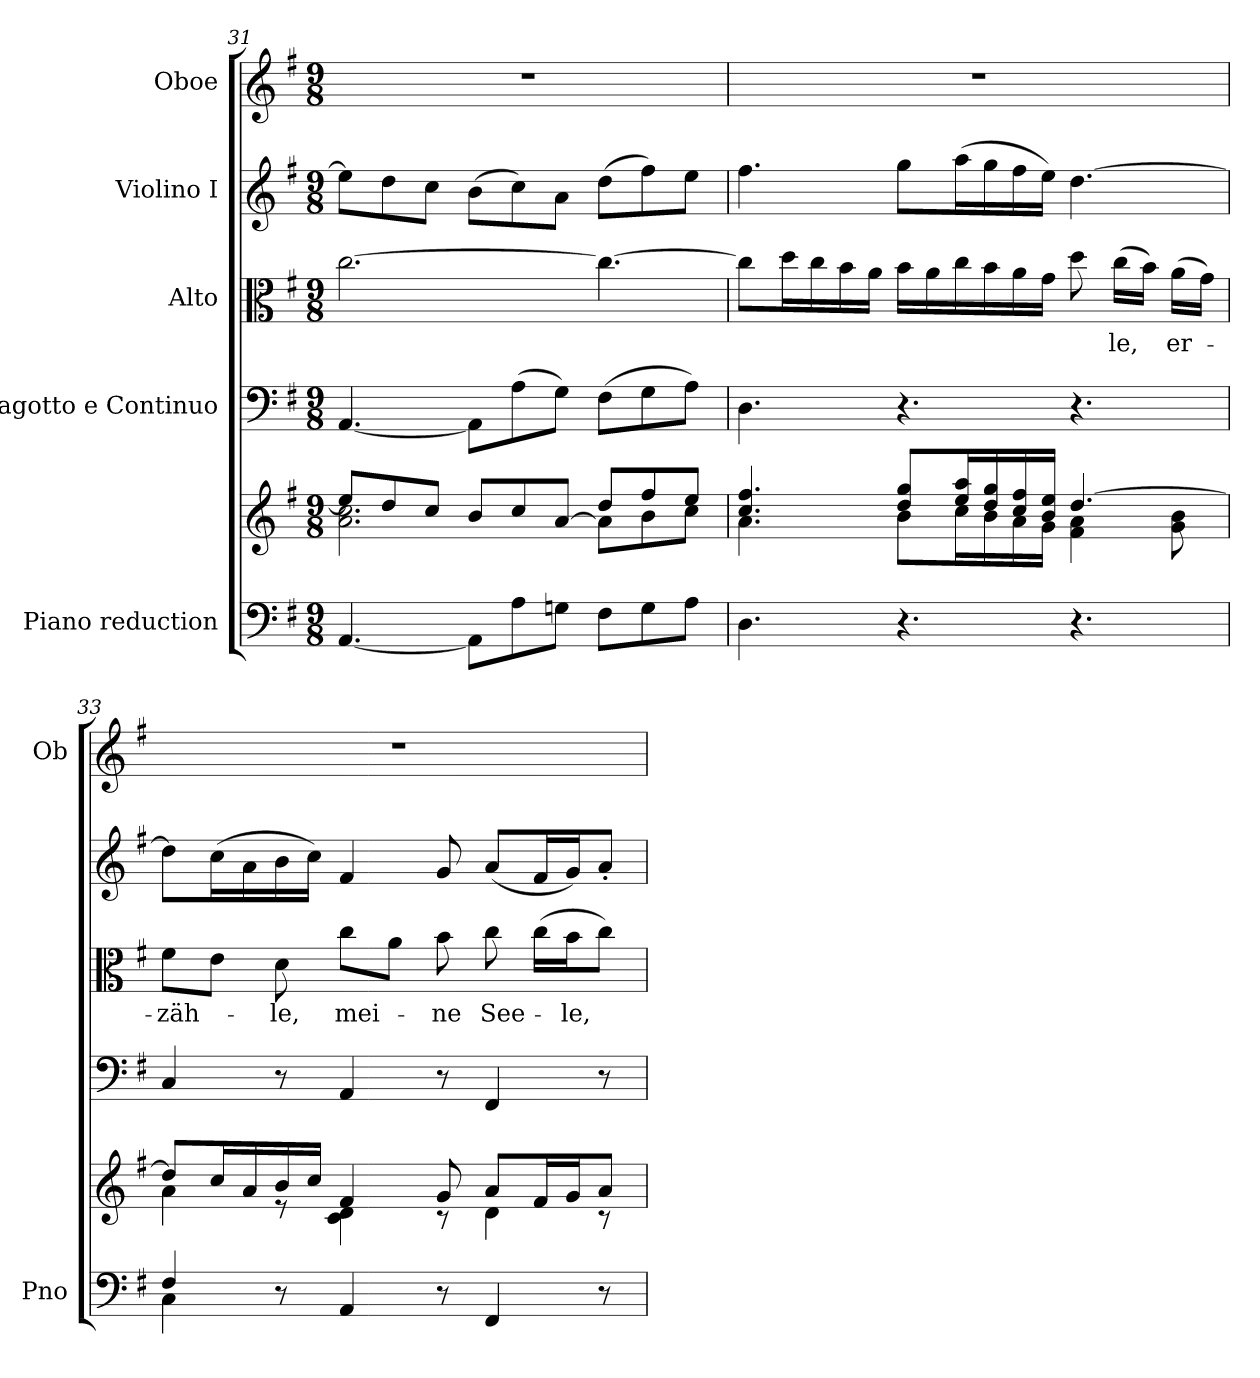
**kern	**kern	**kern	**kern	**text	**kern	**kern
*part5	*part5	*part4	*part3	*part3	*part2	*part1
*staff6	*staff5	*staff4	*staff3	*staff3	*staff2	*staff1
*I"Piano reduction	*	*I"Fagotto e Continuo	*I"Alto	*	*I"Violino I	*I"Oboe
*I'Pno	*	*	*	*	*	*I'Ob
*clefF4	*clefG2	*clefF4	*clefC3	*	*clefG2	*clefG2
*k[f#]	*k[f#]	*k[f#]	*k[f#]	*	*k[f#]	*k[f#]
*M9/8	*M9/8	*M9/8	*M9/8	*	*M9/8	*M9/8
=31	=31	=31	=31	=31	=31	=31
*	*^	*	*	*	*	*
[4.AA/	8ee/L]	2.a\ 2.cc\	[4.AA/	[2.cc\	.	8ee\L]	8%9r
.	8dd/	.	.	.	.	8dd\	.
.	8cc/J	.	.	.	.	8cc\J	.
8AA\L]	8b/L	.	8AA\L]	.	.	(8b\L	.
8A\	8cc/	.	(8A\	.	.	8cc\)	.
8Gn\J	[<8a/J	.	8G\J)	.	.	8a\J	.
8F#\L	8dd/L	8a\L]	(8F#\L	4.cc\_	.	(8dd\L	.
8G\	8ff#/	8b\	8G\	.	.	8ff#\)	.
8A\J	8ee/J	8cc\J	8A\J)	.	.	8ee\J	.
=32	=32	=32	=32	=32	=32	=32	=32
4.D\	4.cc/ 4.ff#/	4.a\	4.D\	8cc\L]	.	4.ff#\	8%9r
.	.	.	.	16dd\L	.	.	.
.	.	.	.	16cc\	.	.	.
.	.	.	.	16b\	.	.	.
.	.	.	.	16a\JJ	.	.	.
4.r	8dd/ 8gg/L	8b\L	4.r	16b\LL	.	8gg\L	.
.	.	.	.	16a\	.	.	.
.	16ee/ 16aa/L	16cc\L	.	16cc\	.	(16aa\L	.
.	16dd/ 16gg/	16b\	.	16b\	.	16gg\	.
.	16cc/ 16ff#/	16a\	.	16a\	.	16ff#\	.
.	16b/ 16ee/JJ	16g\JJ	.	16g\JJ	.	16ee\JJ)	.
4.r	[4.dd/	4f#\ 4a\	4.r	8dd\	.	[4.dd\	.
!	!	!	!	!	!LO:LY:b	!	!
.	.	.	.	(16cc\LL	le,	.	.
.	.	.	.	16b\JJ)	.	.	.
!	!	!	!	!	!LO:LY:b	!	!
.	.	8g\ 8b\	.	(16a\LL	er-	.	.
.	.	.	.	16g\JJ)	.	.	.
=33	=33	=33	=33	=33	=33	=33	=33
*^	*	*	*	*	*	*	*
!	!	!	!	!	!	!LO:LY:b	!	!
4F#/	4C\	8dd/L]	4a\	4C/	8f#\L	zäh-	8dd\L]	8%9r
.	.	16cc/L	.	.	8e\J	.	(16cc\L	.
.	.	16a/	.	.	.	.	16a\	.
!	!	!	!	!	!	!LO:LY:b	!	!
8r	8ryy	16b/	8r	8r	8d\	-le,	16b\	.
.	.	16cc/JJ	.	.	.	.	16cc\JJ)	.
!	!	!	!	!	!	!LO:LY:b	!	!
4AA/	4ryy	4f#/	4c\ 4d\	4AA/	8cc\L	mei-	4f#/	.
.	.	.	.	.	8a\J	.	.	.
!	!	!	!	!	!	!LO:LY:b	!	!
8r	8ryy	8g/	8r	8r	8b\	-ne	8g/	.
!	!	!	!	!	!	!LO:LY:b	!	!
4FF#/	4ryy	8a/L	4d\	4FF#/	8cc\	See-	(8a/L	.
.	.	16f#/L	.	.	(16cc\LL	.	16f#/L	.
!	!	!	!	!	!	!LO:LY:b	!	!
.	.	16g/J	.	.	16b\J	-le,	16g/J)	.
8r	8ryy	8a/J	8r	8r	8cc\J)	.	8a'/J	.
*v	*v	*	*	*	*	*	*	*
*	*v	*v	*	*	*	*	*
=	=	=	=	=	=	=
*-	*-	*-	*-	*-	*-	*-
